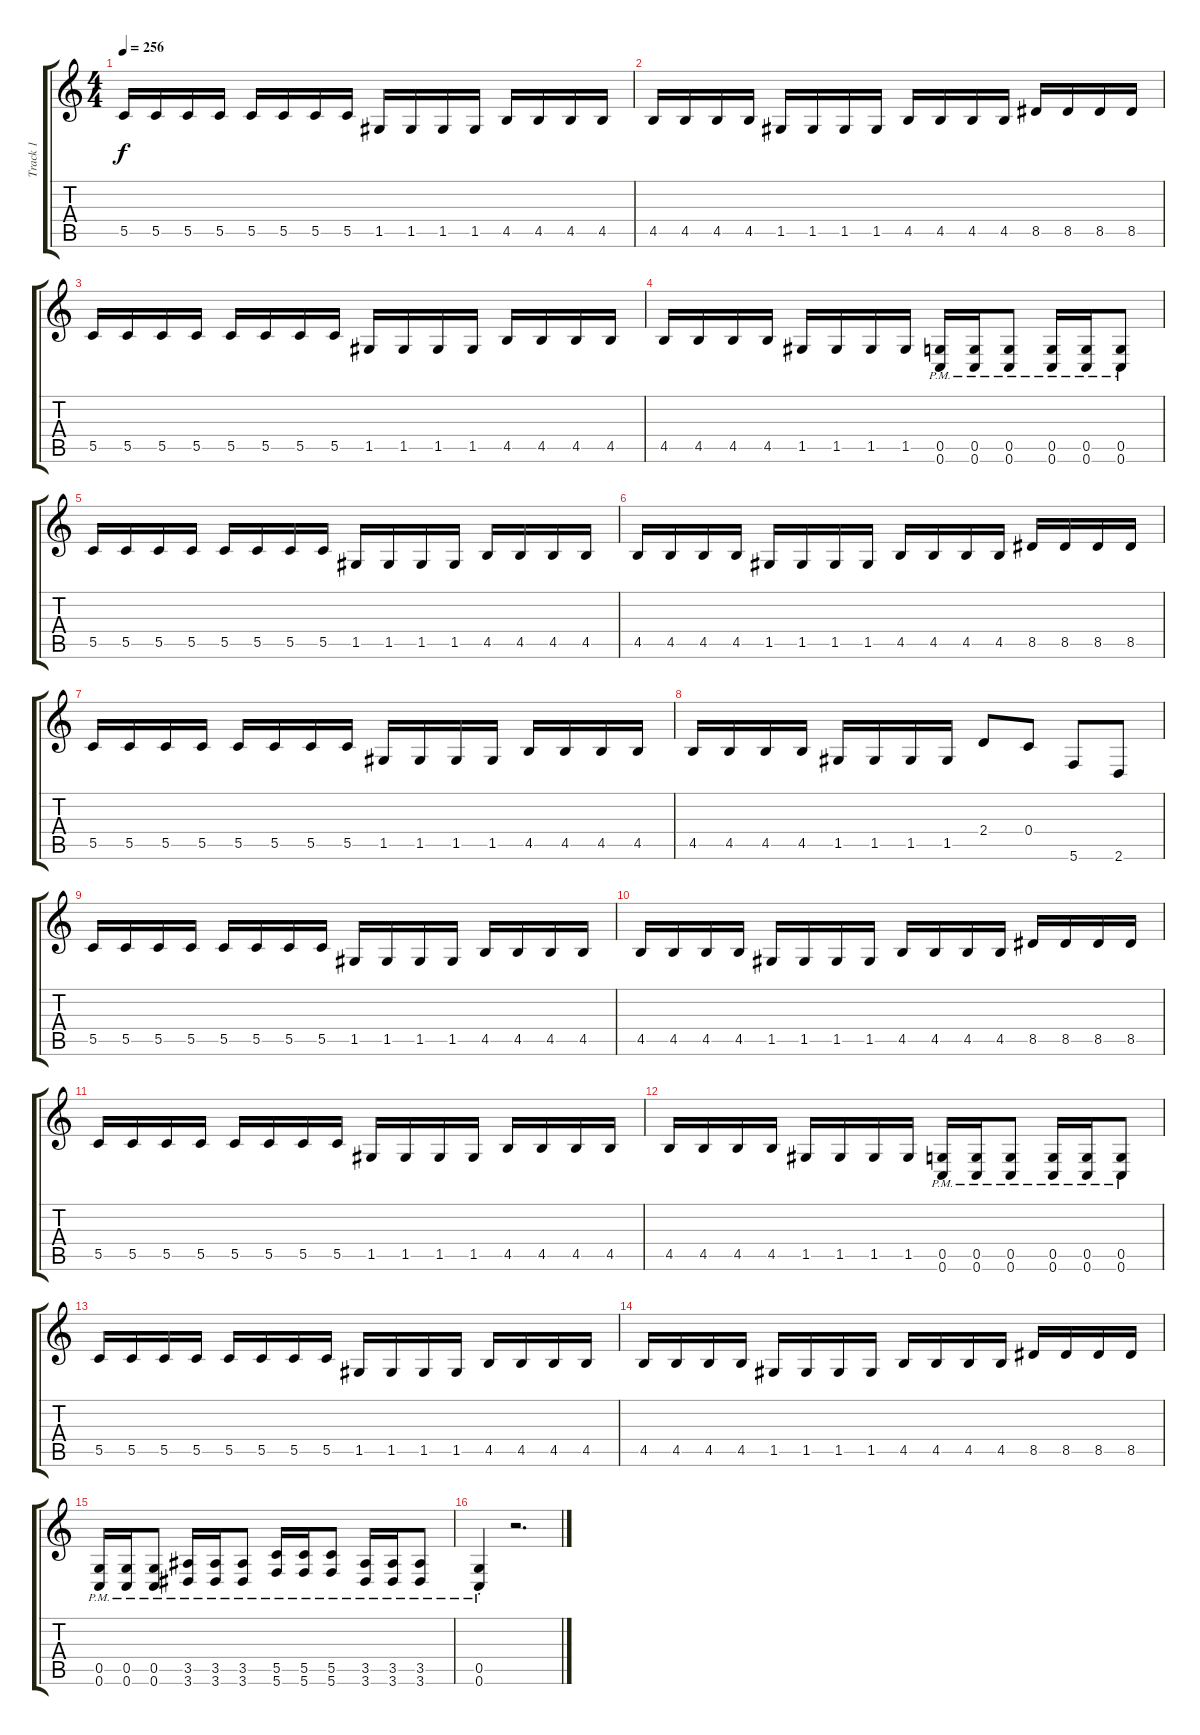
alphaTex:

\track ("Track 1" "Track 1") {instrument distortionguitar}
\staff {score tabs}
\tuning (D4 A3 F3 C3 G2 C2) {hide}
\ts (4 4)
\tempo 256
\clef g2
\ks c
5.5.16{dy f} 5.5.16 5.5.16 5.5.16 5.5.16 5.5.16 5.5.16 5.5.16 1.5.16 1.5.16 1.5.16 1.5.16 4.5.16 4.5.16 4.5.16 4.5.16 |
4.5.16 4.5.16 4.5.16 4.5.16 1.5.16 1.5.16 1.5.16 1.5.16 4.5.16 4.5.16 4.5.16 4.5.16 8.5.16 8.5.16 8.5.16 8.5.16 |
5.5.16 5.5.16 5.5.16 5.5.16 5.5.16 5.5.16 5.5.16 5.5.16 1.5.16 1.5.16 1.5.16 1.5.16 4.5.16 4.5.16 4.5.16 4.5.16 |
4.5.16 4.5.16 4.5.16 4.5.16 1.5.16 1.5.16 1.5.16 1.5.16 (0.5{pm} 0.6{pm}).16 (0.5{pm} 0.6{pm}).16 (0.5{pm} 0.6{pm}).8 (0.5{pm} 0.6{pm}).16 (0.5{pm} 0.6{pm}).16 (0.5{pm} 0.6{pm}).8 |
5.5.16 5.5.16 5.5.16 5.5.16 5.5.16 5.5.16 5.5.16 5.5.16 1.5.16 1.5.16 1.5.16 1.5.16 4.5.16 4.5.16 4.5.16 4.5.16 |
4.5.16 4.5.16 4.5.16 4.5.16 1.5.16 1.5.16 1.5.16 1.5.16 4.5.16 4.5.16 4.5.16 4.5.16 8.5.16 8.5.16 8.5.16 8.5.16 |
5.5.16 5.5.16 5.5.16 5.5.16 5.5.16 5.5.16 5.5.16 5.5.16 1.5.16 1.5.16 1.5.16 1.5.16 4.5.16 4.5.16 4.5.16 4.5.16 |
4.5.16 4.5.16 4.5.16 4.5.16 1.5.16 1.5.16 1.5.16 1.5.16 2.4.8 0.4.8 5.6.8 2.6.8 |
5.5.16 5.5.16 5.5.16 5.5.16 5.5.16 5.5.16 5.5.16 5.5.16 1.5.16 1.5.16 1.5.16 1.5.16 4.5.16 4.5.16 4.5.16 4.5.16 |
4.5.16 4.5.16 4.5.16 4.5.16 1.5.16 1.5.16 1.5.16 1.5.16 4.5.16 4.5.16 4.5.16 4.5.16 8.5.16 8.5.16 8.5.16 8.5.16 |
5.5.16 5.5.16 5.5.16 5.5.16 5.5.16 5.5.16 5.5.16 5.5.16 1.5.16 1.5.16 1.5.16 1.5.16 4.5.16 4.5.16 4.5.16 4.5.16 |
4.5.16 4.5.16 4.5.16 4.5.16 1.5.16 1.5.16 1.5.16 1.5.16 (0.5{pm} 0.6{pm}).16 (0.5{pm} 0.6{pm}).16 (0.5{pm} 0.6{pm}).8 (0.5{pm} 0.6{pm}).16 (0.5{pm} 0.6{pm}).16 (0.5{pm} 0.6{pm}).8 |
5.5.16 5.5.16 5.5.16 5.5.16 5.5.16 5.5.16 5.5.16 5.5.16 1.5.16 1.5.16 1.5.16 1.5.16 4.5.16 4.5.16 4.5.16 4.5.16 |
4.5.16 4.5.16 4.5.16 4.5.16 1.5.16 1.5.16 1.5.16 1.5.16 4.5.16 4.5.16 4.5.16 4.5.16 8.5.16 8.5.16 8.5.16 8.5.16 |
(0.5{pm} 0.6{pm}).16 (0.5{pm} 0.6{pm}).16 (0.5{pm} 0.6{pm}).8 (3.5{pm} 3.6{pm}).16 (3.5{pm} 3.6{pm}).16 (3.5{pm} 3.6{pm}).8 (5.5{pm} 5.6{pm}).16 (5.5{pm} 5.6{pm}).16 (5.5{pm} 5.6{pm}).8 (3.5{pm} 3.6{pm}).16 (3.5{pm} 3.6{pm}).16 (3.5{pm} 3.6{pm}).8 |
(0.5{pm} 0.6{pm st}).4 r.2{d}
